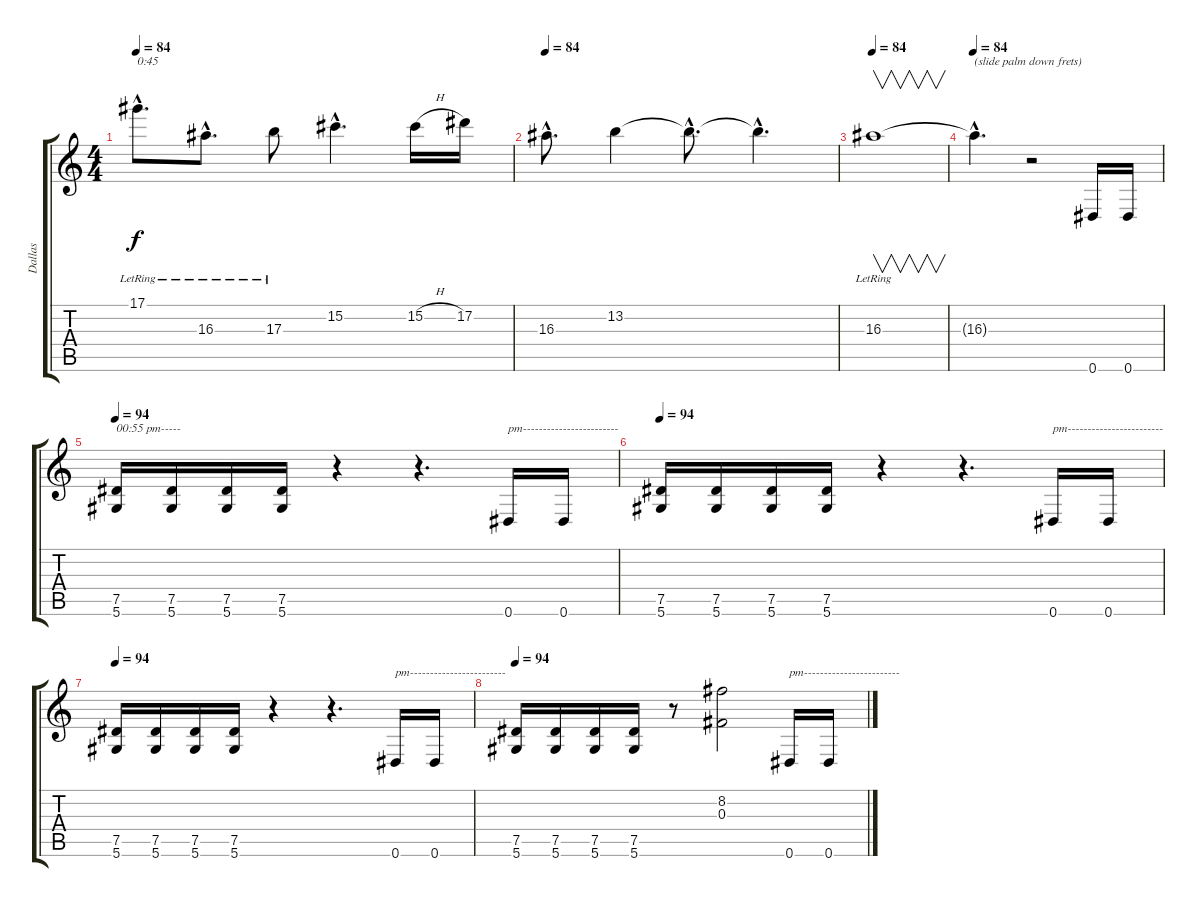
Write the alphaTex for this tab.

\track ("Dallas" "Dallas") {instrument overdrivenguitar}
\staff {score tabs}
\tuning (Eb4 Bb3 Gb3 Db3 Ab2 Eb2) {hide}
\ts (4 4)
\tempo 84
\clef g2
\ks c
17.1{hac lr}.8{d txt "0:45" dy f} 16.3{hac lr}.8{d} 17.3{lr}.8 15.2{hac}.4{d} 15.2{h}.16 17.2.16 |
\tempo 84
16.3{hac}.8{d} 13.2.4 13.2{hac t}.8{d} 13.2{hac t}.4{d} |
\tempo 84
16.3{lr}.1{v} |
\tempo 84
16.3{hac t}.4{d txt "(slide palm down frets)"} r.2 0.6.16 0.6.16 |
\tempo 94
(7.5 5.6).16{txt "00:55 pm-----"} (7.5 5.6).16 (7.5 5.6).16 (7.5 5.6).16 r.4 r.4{d} 0.6.16{txt "pm------------------------"} 0.6.16 |
\tempo 94
(7.5 5.6).16 (7.5 5.6).16 (7.5 5.6).16 (7.5 5.6).16 r.4 r.4{d} 0.6.16{txt "pm------------------------"} 0.6.16 |
\tempo 94
(7.5 5.6).16 (7.5 5.6).16 (7.5 5.6).16 (7.5 5.6).16 r.4 r.4{d} 0.6.16{txt "pm------------------------"} 0.6.16 |
\tempo 94
(7.5 5.6).16 (7.5 5.6).16 (7.5 5.6).16 (7.5 5.6).16 r.8 (8.2 0.3).2 0.6.16{txt "pm------------------------"} 0.6.16
